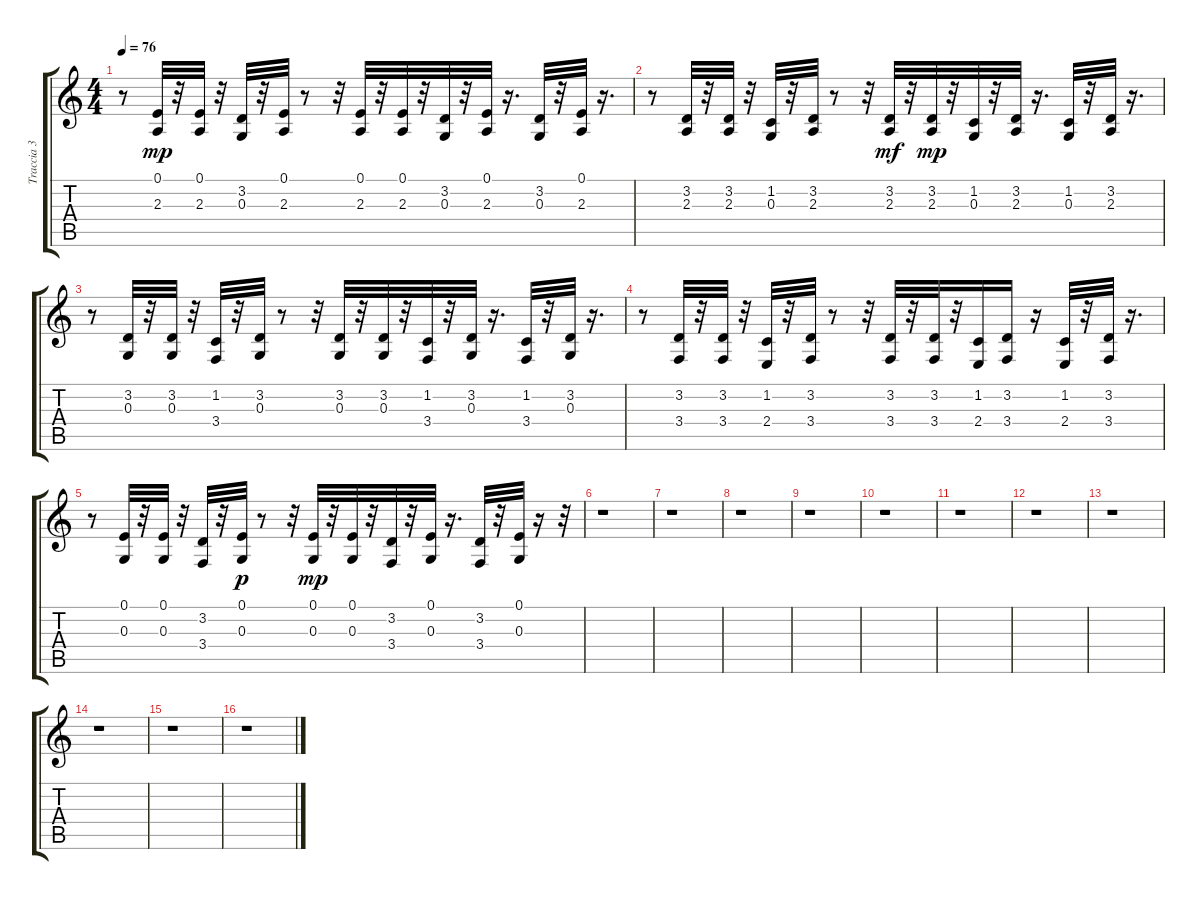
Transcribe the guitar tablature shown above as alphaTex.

\track ("Traccia 3" "Traccia 3") {instrument honkytonkpiano}
\staff {score tabs}
\tuning (E4 B3 G3 D3 A2 E2) {hide}
\ts (4 4)
\tempo 76
\clef g2
\ks c
r.8{dy mp} (0.1 2.3).32 r.32 (0.1 2.3).32 r.32 (3.2 0.3).32 r.32 (0.1 2.3).32 r.8 r.32 (0.1 2.3).32 r.32 (0.1 2.3).32 r.32 (3.2 0.3).32 r.32 (0.1 2.3).32 r.16{d} (3.2 0.3).32 r.32 (0.1 2.3).32 r.16{d} |
r.8 (3.2 2.3).32 r.32 (3.2 2.3).32 r.32 (1.2 0.3).32 r.32 (3.2 2.3).32 r.8 r.32 (3.2 2.3).32{dy mf} r.32 (3.2 2.3).32{dy mp} r.32 (1.2 0.3).32 r.32 (3.2 2.3).32 r.16{d} (1.2 0.3).32 r.32 (3.2 2.3).32 r.16{d} |
r.8 (3.2 0.3).32 r.32 (3.2 0.3).32 r.32 (1.2 3.4).32 r.32 (3.2 0.3).32 r.8 r.32 (3.2 0.3).32 r.32 (3.2 0.3).32 r.32 (1.2 3.4).32 r.32 (3.2 0.3).32 r.16{d} (1.2 3.4).32 r.32 (3.2 0.3).32 r.16{d} |
r.8 (3.2 3.4).32 r.32 (3.2 3.4).32 r.32 (1.2 2.4).32 r.32 (3.2 3.4).32 r.8 r.32 (3.2 3.4).32 r.32 (3.2 3.4).32 r.32 (1.2 2.4).16 (3.2 3.4).16 r.16 (1.2 2.4).32 r.32 (3.2 3.4).32 r.16{d} |
r.8 (0.1 0.3).32 r.32 (0.1 0.3).32 r.32 (3.2 3.4).32 r.32 (0.1 0.3).32{dy p} r.8 r.32 (0.1 0.3).32{dy mp} r.32 (0.1 0.3).32 r.32 (3.2 3.4).32 r.32 (0.1 0.3).32 r.16{d} (3.2 3.4).32 r.32 (0.1 0.3).32 r.16 r.32 |
r.1 |
r.1 |
r.1 |
r.1 |
r.1 |
r.1 |
r.1 |
r.1 |
r.1 |
r.1 |
r.1
